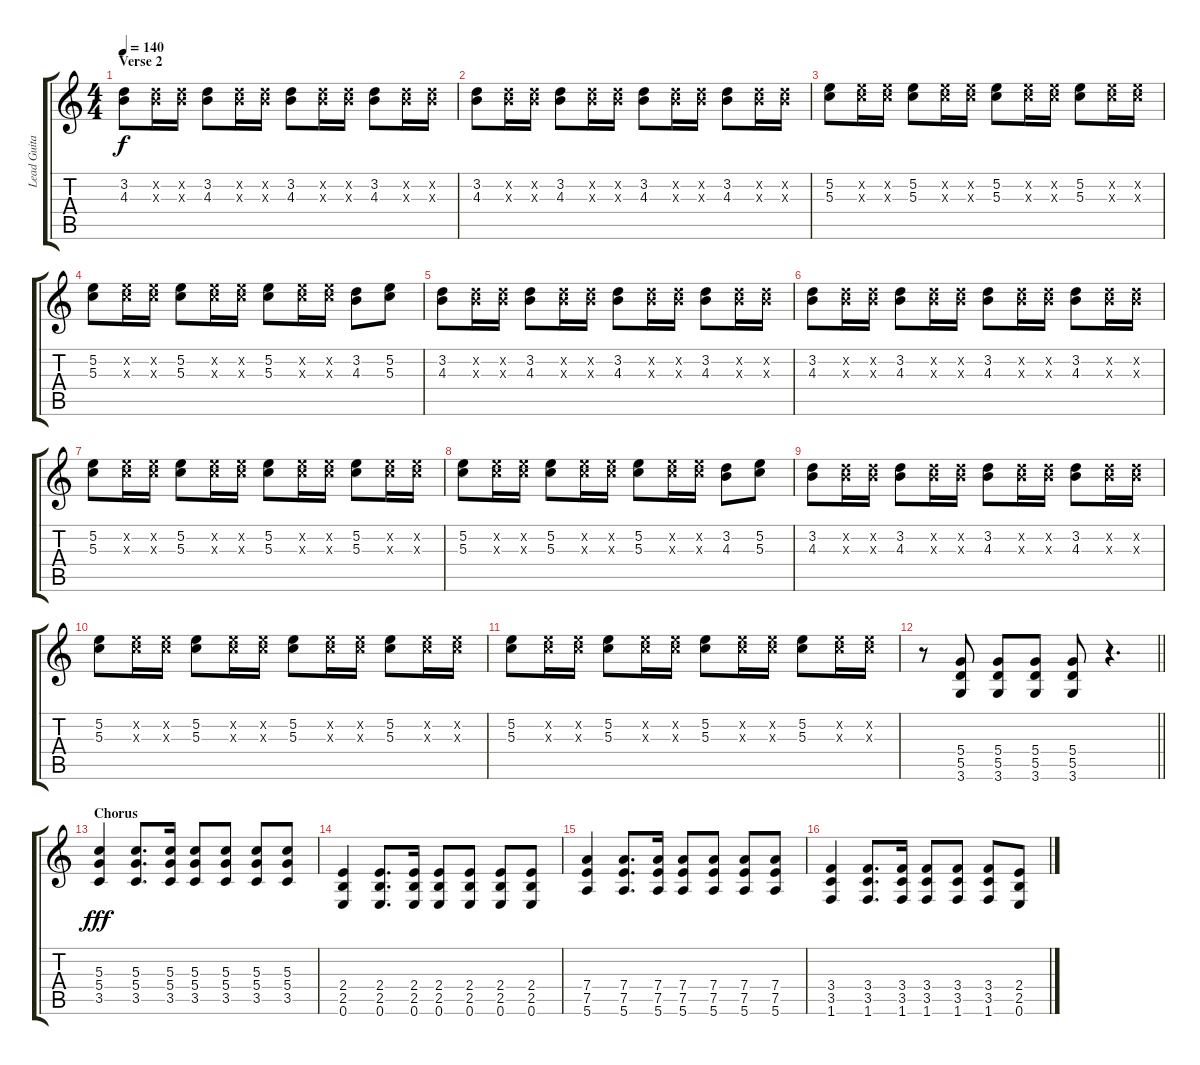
\track ("Lead Guitar" "Lead Guita") {instrument distortionguitar}
\staff {score tabs}
\tuning (E4 B3 G3 D3 A2 E2) {hide}
\ts (4 4)
\section ("" "Verse 2")
\tempo 140
\clef g2
\ks c
(3.2 4.3).8{dy f} (3.2{x} 4.3{x}).16 (3.2{x} 4.3{x}).16 (3.2 4.3).8 (3.2{x} 4.3{x}).16 (3.2{x} 4.3{x}).16 (3.2 4.3).8 (3.2{x} 4.3{x}).16 (3.2{x} 4.3{x}).16 (3.2 4.3).8 (3.2{x} 4.3{x}).16 (3.2{x} 4.3{x}).16 |
(3.2 4.3).8 (3.2{x} 4.3{x}).16 (3.2{x} 4.3{x}).16 (3.2 4.3).8 (3.2{x} 4.3{x}).16 (3.2{x} 4.3{x}).16 (3.2 4.3).8 (3.2{x} 4.3{x}).16 (3.2{x} 4.3{x}).16 (3.2 4.3).8 (3.2{x} 4.3{x}).16 (3.2{x} 4.3{x}).16 |
(5.2 5.3).8 (5.2{x} 5.3{x}).16 (5.2{x} 5.3{x}).16 (5.2 5.3).8 (5.2{x} 5.3{x}).16 (5.2{x} 5.3{x}).16 (5.2 5.3).8 (5.2{x} 5.3{x}).16 (5.2{x} 5.3{x}).16 (5.2 5.3).8 (5.2{x} 5.3{x}).16 (5.2{x} 5.3{x}).16 |
(5.2 5.3).8 (5.2{x} 5.3{x}).16 (5.2{x} 5.3{x}).16 (5.2 5.3).8 (5.2{x} 5.3{x}).16 (5.2{x} 5.3{x}).16 (5.2 5.3).8 (5.2{x} 5.3{x}).16 (5.2{x} 5.3{x}).16 (3.2 4.3).8 (5.2 5.3).8 |
(3.2 4.3).8 (3.2{x} 4.3{x}).16 (3.2{x} 4.3{x}).16 (3.2 4.3).8 (3.2{x} 4.3{x}).16 (3.2{x} 4.3{x}).16 (3.2 4.3).8 (3.2{x} 4.3{x}).16 (3.2{x} 4.3{x}).16 (3.2 4.3).8 (3.2{x} 4.3{x}).16 (3.2{x} 4.3{x}).16 |
(3.2 4.3).8 (3.2{x} 4.3{x}).16 (3.2{x} 4.3{x}).16 (3.2 4.3).8 (3.2{x} 4.3{x}).16 (3.2{x} 4.3{x}).16 (3.2 4.3).8 (3.2{x} 4.3{x}).16 (3.2{x} 4.3{x}).16 (3.2 4.3).8 (3.2{x} 4.3{x}).16 (3.2{x} 4.3{x}).16 |
(5.2 5.3).8 (5.2{x} 5.3{x}).16 (5.2{x} 5.3{x}).16 (5.2 5.3).8 (5.2{x} 5.3{x}).16 (5.2{x} 5.3{x}).16 (5.2 5.3).8 (5.2{x} 5.3{x}).16 (5.2{x} 5.3{x}).16 (5.2 5.3).8 (5.2{x} 5.3{x}).16 (5.2{x} 5.3{x}).16 |
(5.2 5.3).8 (5.2{x} 5.3{x}).16 (5.2{x} 5.3{x}).16 (5.2 5.3).8 (5.2{x} 5.3{x}).16 (5.2{x} 5.3{x}).16 (5.2 5.3).8 (5.2{x} 5.3{x}).16 (5.2{x} 5.3{x}).16 (3.2 4.3).8 (5.2 5.3).8 |
(3.2 4.3).8 (3.2{x} 4.3{x}).16 (3.2{x} 4.3{x}).16 (3.2 4.3).8 (3.2{x} 4.3{x}).16 (3.2{x} 4.3{x}).16 (3.2 4.3).8 (3.2{x} 4.3{x}).16 (3.2{x} 4.3{x}).16 (3.2 4.3).8 (3.2{x} 4.3{x}).16 (3.2{x} 4.3{x}).16 |
(5.2 5.3).8 (5.2{x} 5.3{x}).16 (5.2{x} 5.3{x}).16 (5.2 5.3).8 (5.2{x} 5.3{x}).16 (5.2{x} 5.3{x}).16 (5.2 5.3).8 (5.2{x} 5.3{x}).16 (5.2{x} 5.3{x}).16 (5.2 5.3).8 (5.2{x} 5.3{x}).16 (5.2{x} 5.3{x}).16 |
(5.2 5.3).8 (5.2{x} 5.3{x}).16 (5.2{x} 5.3{x}).16 (5.2 5.3).8 (5.2{x} 5.3{x}).16 (5.2{x} 5.3{x}).16 (5.2 5.3).8 (5.2{x} 5.3{x}).16 (5.2{x} 5.3{x}).16 (5.2 5.3).8 (5.2{x} 5.3{x}).16 (5.2{x} 5.3{x}).16 |
\barLineRight lightlight
r.8 (5.4 5.5 3.6).8 (5.4 5.5 3.6).8 (5.4 5.5 3.6).8 (5.4 5.5 3.6).8 r.4{d} |
\section ("" "Chorus")
(5.3 5.4 3.5).4{dy fff balance 8} (5.3 5.4 3.5).8{d} (5.3 5.4 3.5).16 (5.3 5.4 3.5).8 (5.3 5.4 3.5).8 (5.3 5.4 3.5).8 (5.3 5.4 3.5).8 |
(2.4 2.5 0.6).4 (2.4 2.5 0.6).8{d} (2.4 2.5 0.6).16 (2.4 2.5 0.6).8 (2.4 2.5 0.6).8 (2.4 2.5 0.6).8 (2.4 2.5 0.6).8 |
(7.4 7.5 5.6).4 (7.4 7.5 5.6).8{d} (7.4 7.5 5.6).16 (7.4 7.5 5.6).8 (7.4 7.5 5.6).8 (7.4 7.5 5.6).8 (7.4 7.5 5.6).8 |
(3.4 3.5 1.6).4 (3.4 3.5 1.6).8{d} (3.4 3.5 1.6).16 (3.4 3.5 1.6).8 (3.4 3.5 1.6).8 (3.4 3.5 1.6).8 (2.4 2.5 0.6).8
